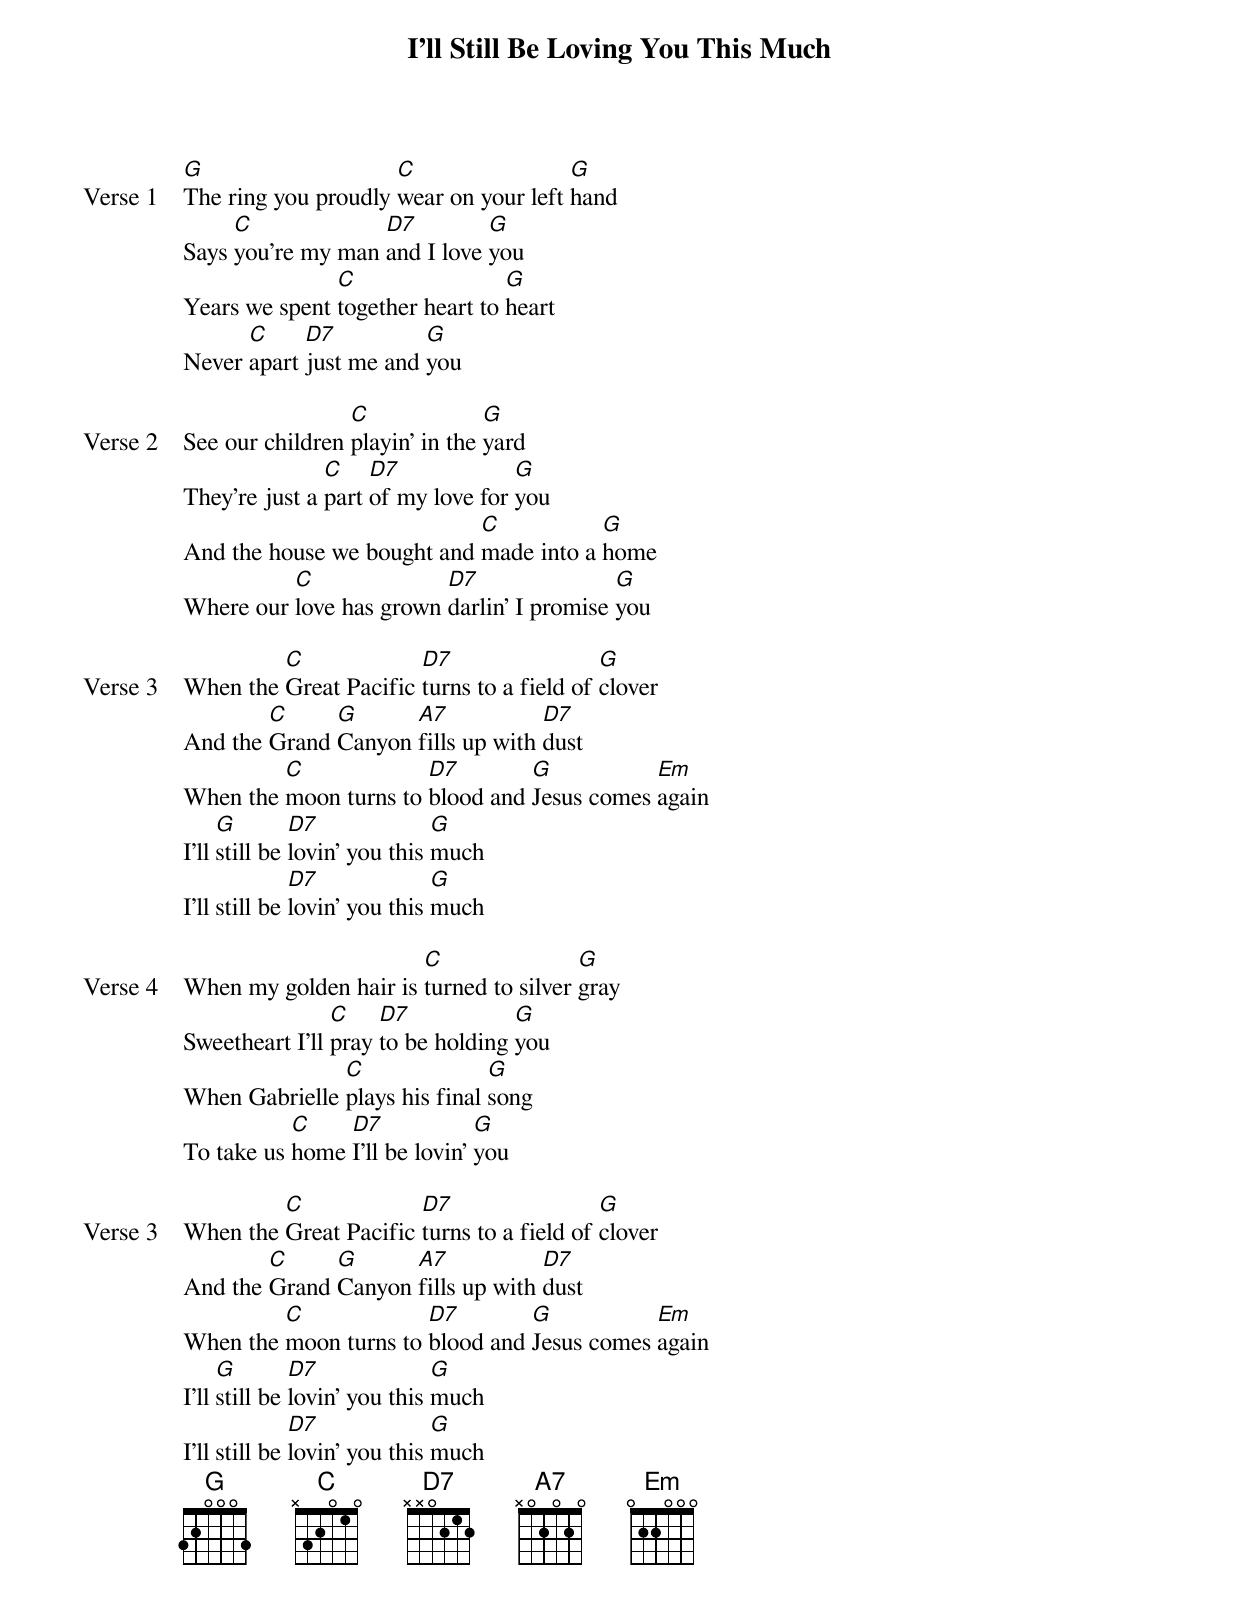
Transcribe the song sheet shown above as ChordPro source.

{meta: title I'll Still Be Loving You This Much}
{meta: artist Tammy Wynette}
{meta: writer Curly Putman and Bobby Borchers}

{start_of_verse: Verse 1}
[G]The ring you proudly [C]wear on your left [G]hand
Says [C]you're my man [D7]and I love [G]you
Years we spent [C]together heart to [G]heart
Never [C]apart [D7]just me and [G]you
{end_of_verse}

{start_of_verse: Verse 2}
See our children [C]playin' in the [G]yard
They're just a [C]part [D7]of my love for [G]you
And the house we bought and [C]made into a [G]home
Where our [C]love has grown [D7]darlin' I promise [G]you
{end_of_verse}

{start_of_verse: Verse 3}
When the [C]Great Pacific [D7]turns to a field of [G]clover
And the [C]Grand [G]Canyon [A7]fills up with [D7]dust
When the [C]moon turns to [D7]blood and [G]Jesus comes [Em]again
I'll [G]still be [D7]lovin' you this [G]much
I'll still be [D7]lovin' you this [G]much
{end_of_verse}

{start_of_verse: Verse 4}
When my golden hair is [C]turned to silver [G]gray
Sweetheart I'll [C]pray [D7]to be holding [G]you
When Gabrielle [C]plays his final [G]song
To take us [C]home [D7]I'll be lovin' [G]you
{end_of_verse}

{start_of_verse: Verse 3}
When the [C]Great Pacific [D7]turns to a field of [G]clover
And the [C]Grand [G]Canyon [A7]fills up with [D7]dust
When the [C]moon turns to [D7]blood and [G]Jesus comes [Em]again
I'll [G]still be [D7]lovin' you this [G]much
I'll still be [D7]lovin' you this [G]much
{end_of_verse}
